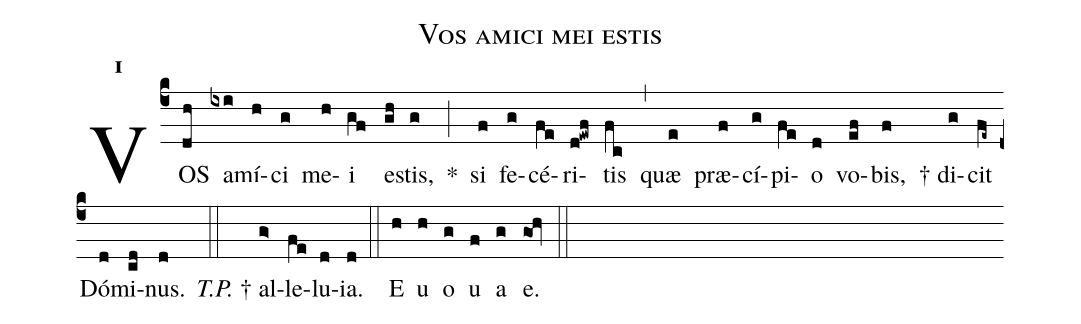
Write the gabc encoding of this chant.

name:Vos amici mei estis;
office-part:Antiphona;
mode:1;
%%
annotation: Ant;
annotation: 1a2;
%%
(c4) VOS(dh) a(ixi)mí(h)ci(g) me(h)i(gf) e(gh)stis,(g) *(;) si(f) fe(g)cé(fe)ri(d!ewf)tis(fc) (,) quæ(e) præ(f)cí(g)pi(fe)o(d) vo(ef)bis,(f) † di(g)cit(fe~) Dó(d)mi(cd)nus.(d) (::) <i>T.P.</i> † al(g>)le(fe)lu(d)ia.(d) (::)

E(h) u(h) o(g) u(f) a (g) e.(goh) (::)
